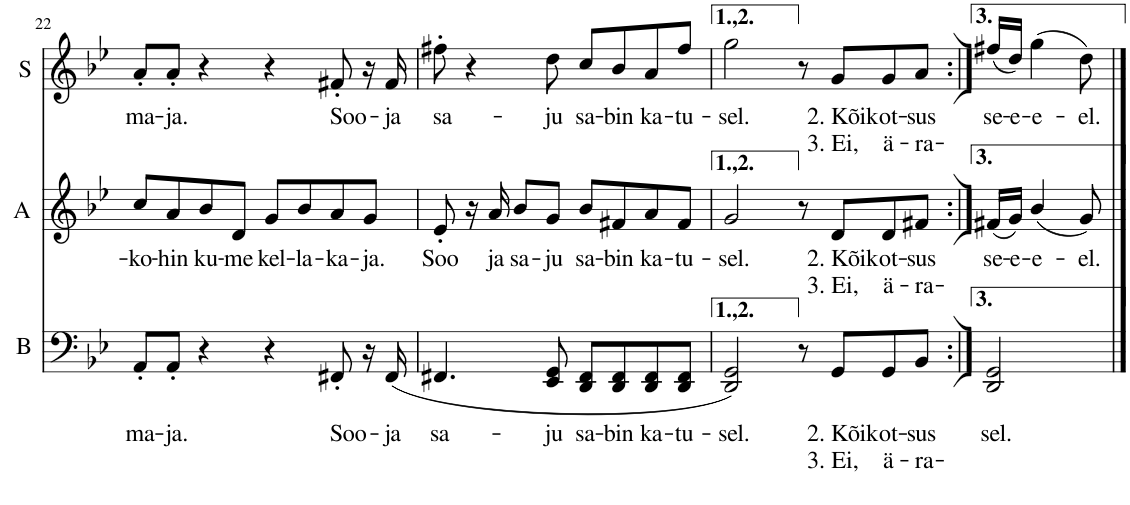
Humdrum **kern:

**kern	**text	**text	**kern	**text	**text	**kern	**text	**text
*part3	*part3	*part3	*part2	*part2	*part2	*part1	*part1	*part1
*staff3	*staff3	*staff3	*staff2	*staff2	*staff2	*staff1	*staff1	*staff1
*I"B	*	*	*I"A	*	*	*I"S	*	*
*I'B	*	*	*I'A	*	*	*I'S	*	*
!!LO:PB:g=z
*clefF4	*	*	*clefG2	*	*	*clefG2	*	*
*	*	*	*Trd1c2	*	*	*	*	*
*k[b-e-]	*	*	*k[b-e-]	*	*	*k[b-e-]	*	*
*M4/4	*	*	*M4/4	*	*	*M4/4	*	*
=22	=22	=22	=22	=22	=22	=22	=22	=22
!	!LO:LY:b	!	!	!LO:LY:b	!	!	!LO:LY:b	!
8AA'/L	ma-	.	8cc/L	-ko-	.	8a'/L	ma-	.
!	!LO:LY:b	!	!	!LO:LY:b	!	!	!LO:LY:b	!
8AA'/J	-ja.	.	8a/	-hin	.	8a'/J	-ja.	.
!	!	!	!	!LO:LY:b	!	!	!	!
4r	.	.	8b-/	ku-	.	4r	.	.
!	!	!	!	!LO:LY:b	!	!	!	!
.	.	.	8d/J	-me	.	.	.	.
!	!	!	!	!LO:LY:b	!	!	!	!
4r	.	.	8g/L	kel-	.	4r	.	.
!	!	!	!	!LO:LY:b	!	!	!	!
.	.	.	8b-/	-la-	.	.	.	.
!	!LO:LY:b	!	!	!LO:LY:b	!	!	!LO:LY:b	!
8FF#X'/	Soo-	.	8a/	-ka-	.	8f#X'/	Soo-	.
!	!	!	!	!LO:LY:b	!	!	!	!
16r	.	.	8g/J	-ja.	.	16r	.	.
!	!LO:LY:b	!	!	!	!	!	!LO:LY:b	!
(16FF#/	-ja	.	.	.	.	16f#/	-ja	.
=23	=23	=23	=23	=23	=23	=23	=23	=23
!	!LO:LY:b	!	!	!LO:LY:b	!	!	!LO:LY:b	!
4.FF#X/	sa-	.	8e-'/	Soo	.	8ff#X'\	sa-	.
.	.	.	16r	.	.	4r	.	.
!	!	!	!	!LO:LY:b	!	!	!	!
.	.	.	16a/	ja	.	.	.	.
!	!	!	!	!LO:LY:b	!	!	!	!
.	.	.	8b-/L	sa-	.	.	.	.
!	!LO:LY:b	!	!	!LO:LY:b	!	!	!LO:LY:b	!
8EE-/ 8GG/	-ju	.	8g/J	-ju	.	8dd\	-ju	.
!	!LO:LY:b	!	!	!LO:LY:b	!	!	!LO:LY:b	!
8DD/ 8FF#/L	sa-	.	8b-/L	sa-	.	8cc/L	-sa-	.
!	!LO:LY:b	!	!	!LO:LY:b	!	!	!LO:LY:b	!
8DD/ 8FF#/	-bin	.	8f#X/	-bin	.	8b-/	-bin	.
!	!LO:LY:b	!	!	!LO:LY:b	!	!	!LO:LY:b	!
8DD/ 8FF#/	ka-	.	8a/	ka-	.	8a/	ka-	.
!	!LO:LY:b	!	!	!LO:LY:b	!	!	!LO:LY:b	!
8DD/ 8FF#/J	-tu-	.	8f#/J	-tu-	.	8ff#/J	-tu-	.
=24	=24	=24	=24	=24	=24	=24	=24	=24
!	!LO:LY:b	!	!	!LO:LY:b	!	!	!LO:LY:b	!
2DD/ 2GG/)	-sel.	.	2g/	-sel.	.	2gg\	-sel.	.
8r	.	.	8r	.	.	8r	.	.
!	!LO:LY:b	!LO:LY:b	!	!LO:LY:b	!LO:LY:b	!	!LO:LY:b	!LO:LY:b
8GG/L	2. Kõik	3. Ei,	8d/L	2. Kõik	3. Ei,	8g/L	2. Kõik	3. Ei,
!	!LO:LY:b	!LO:LY:b	!	!LO:LY:b	!LO:LY:b	!	!LO:LY:b	!LO:LY:b
8GG/	ot-	ä-	8d/	ot-	ä-	8g/	ot-	ä-
!	!LO:LY:b	!LO:LY:b	!	!LO:LY:b	!LO:LY:b	!	!LO:LY:b	!LO:LY:b
8BB-/J	-sus	-ra-	8f#X/J	-sus	-ra-	8a/J	-sus	-ra-
=25:|!	=25:|!	=25:|!	=25:|!	=25:|!	=25:|!	=25:|!	=25:|!	=25:|!
!	!LO:LY:b	!	!	!LO:LY:b	!	!	!LO:LY:b	!
2DD/ 2GG/	sel.	.	(16f#X/LL	se-	.	(16ff#X/LL	se-	.
!	!	!	!	!LO:LY:b	!	!	!LO:LY:b	!
.	.	.	16g/JJ)	-e-	.	16dd/JJ)	-e-	.
!	!	!	!	!LO:LY:b	!	!	!LO:LY:b	!
.	.	.	(4b-/	-e-	.	(4gg\	-e-	.
!	!	!	!	!LO:LY:b	!	!	!LO:LY:b	!
.	.	.	8g/)	-el.	.	8dd\)	-el.	.
==	==	==	==	==	==	==	==	==
*-	*-	*-	*-	*-	*-	*-	*-	*-
